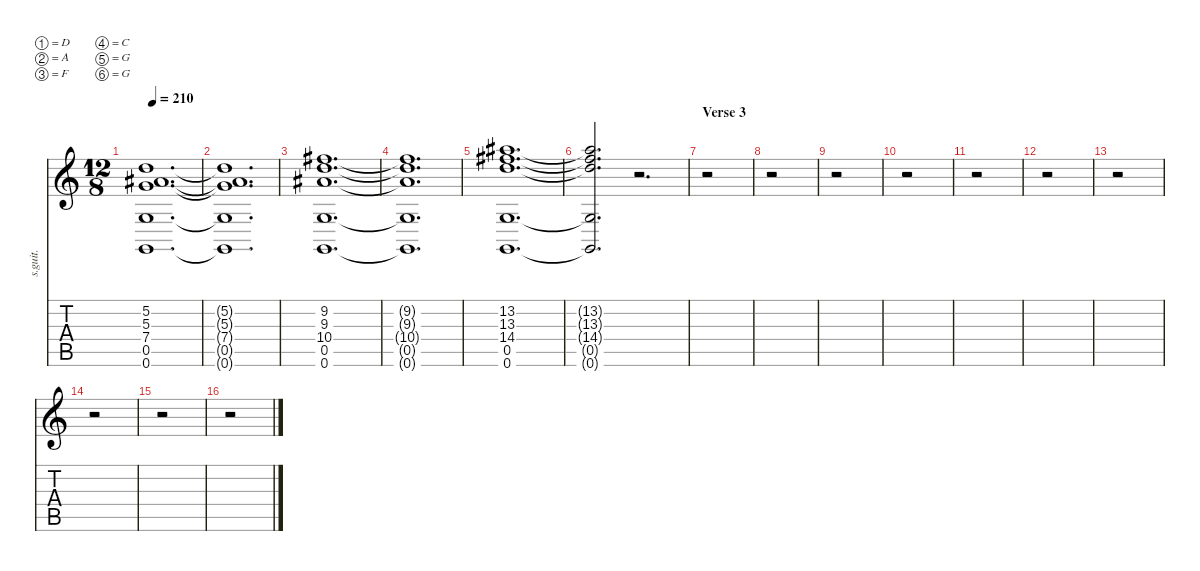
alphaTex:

\defaultSystemsLayout 4
\hideDynamics
\bracketExtendMode nobrackets
\track ("Rythm Guitar 3" "s.guit.") {instrument distortionguitar}
\staff {score tabs}
\tuning (D4 A3 F3 C3 G2 G1)
\ts (12 8)
\tempo 210
\clef g2
\ks c
(5.2 5.3{acc #} 7.4 0.5 0.6).1{d lyrics (0 "") lyrics (1 "") lyrics (2 "") lyrics (3 "") lyrics (4 "") dy mf} |
(5.2{t} 5.3{t acc #} 7.4{t} 0.5{t} 0.6{t}).1{d lyrics (0 "") lyrics (1 "") lyrics (2 "") lyrics (3 "") lyrics (4 "")} |
(9.2{acc #} 9.3 10.4{acc #} 0.5 0.6).1{d lyrics (0 "") lyrics (1 "") lyrics (2 "") lyrics (3 "") lyrics (4 "")} |
(9.2{t acc #} 9.3{t} 10.4{t acc #} 0.5{t} 0.6{t}).1{d lyrics (0 "") lyrics (1 "") lyrics (2 "") lyrics (3 "") lyrics (4 "")} |
(13.2{acc #} 13.3{acc #} 14.4 0.5 0.6).1{d lyrics (0 "") lyrics (1 "") lyrics (2 "") lyrics (3 "") lyrics (4 "")} |
(13.2{t acc #} 13.3{t acc #} 14.4{t} 0.5{t} 0.6{t}).2{d lyrics (0 "") lyrics (1 "") lyrics (2 "") lyrics (3 "") lyrics (4 "")} r.2{d} |
\section ("" "Verse 3")
r.2 |
r.2 |
r.2 |
r.2 |
r.2 |
r.2 |
r.2 |
r.2 |
r.2 |
r.2
